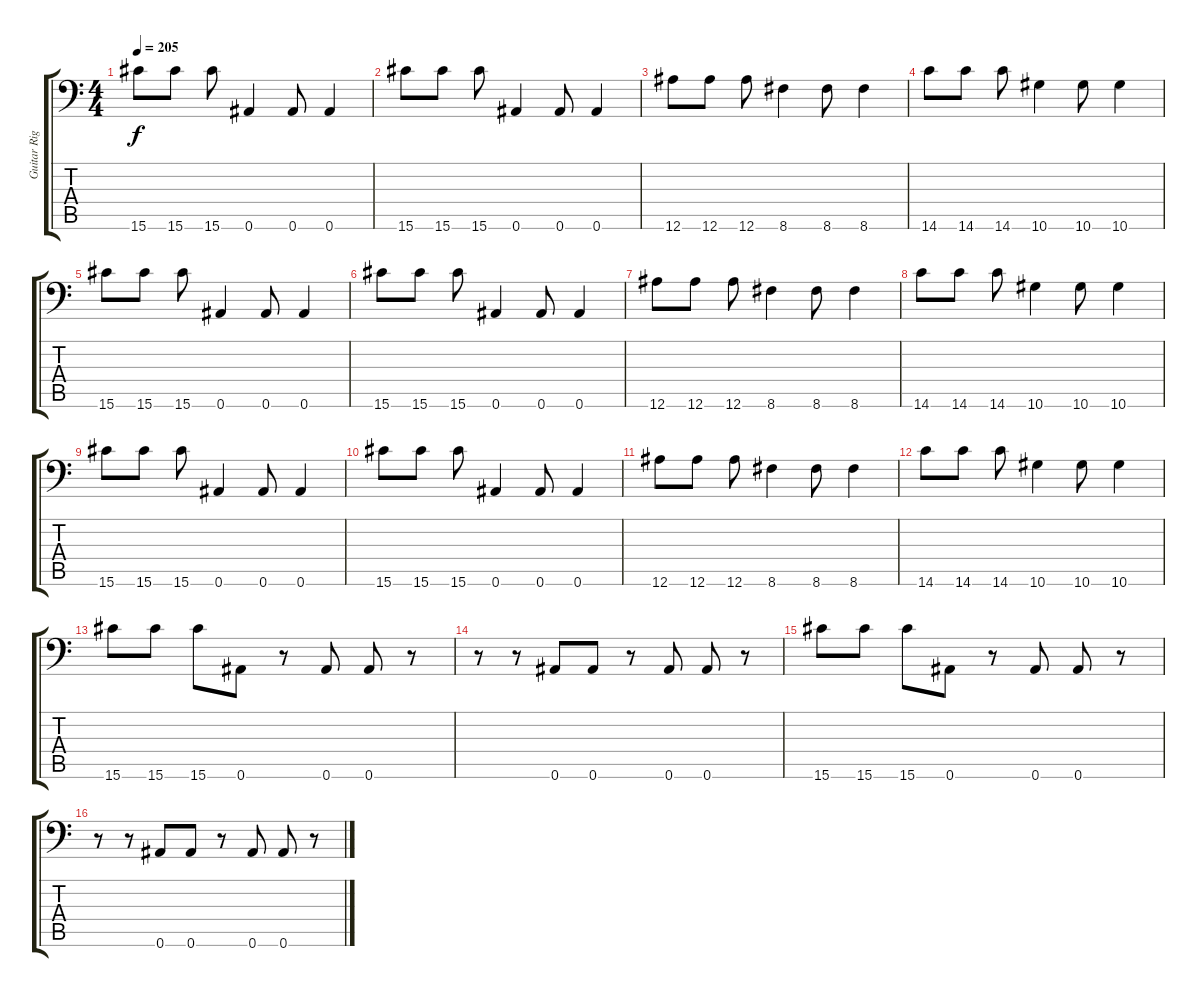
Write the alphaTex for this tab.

\track ("Guitar Right" "Guitar Rig") {instrument distortionguitar}
\staff {score tabs}
\tuning (C4 G3 Eb3 Bb2 F2 Bb1) {hide}
\ts (4 4)
\tempo 205
\clef f4
\ks c
15.6.8{dy f} 15.6.8 15.6.8 0.6.4 0.6.8 0.6.4 |
15.6.8 15.6.8 15.6.8 0.6.4 0.6.8 0.6.4 |
12.6.8 12.6.8 12.6.8 8.6.4 8.6.8 8.6.4 |
14.6.8 14.6.8 14.6.8 10.6.4 10.6.8 10.6.4 |
15.6.8 15.6.8 15.6.8 0.6.4 0.6.8 0.6.4 |
15.6.8 15.6.8 15.6.8 0.6.4 0.6.8 0.6.4 |
12.6.8 12.6.8 12.6.8 8.6.4 8.6.8 8.6.4 |
14.6.8 14.6.8 14.6.8 10.6.4 10.6.8 10.6.4 |
15.6.8 15.6.8 15.6.8 0.6.4 0.6.8 0.6.4 |
15.6.8 15.6.8 15.6.8 0.6.4 0.6.8 0.6.4 |
12.6.8 12.6.8 12.6.8 8.6.4 8.6.8 8.6.4 |
14.6.8 14.6.8 14.6.8 10.6.4 10.6.8 10.6.4 |
15.6.8 15.6.8 15.6.8 0.6.8 r.8 0.6.8 0.6.8 r.8 |
r.8 r.8 0.6.8 0.6.8 r.8 0.6.8 0.6.8 r.8 |
15.6.8 15.6.8 15.6.8 0.6.8 r.8 0.6.8 0.6.8 r.8 |
r.8 r.8 0.6.8 0.6.8 r.8 0.6.8 0.6.8 r.8
